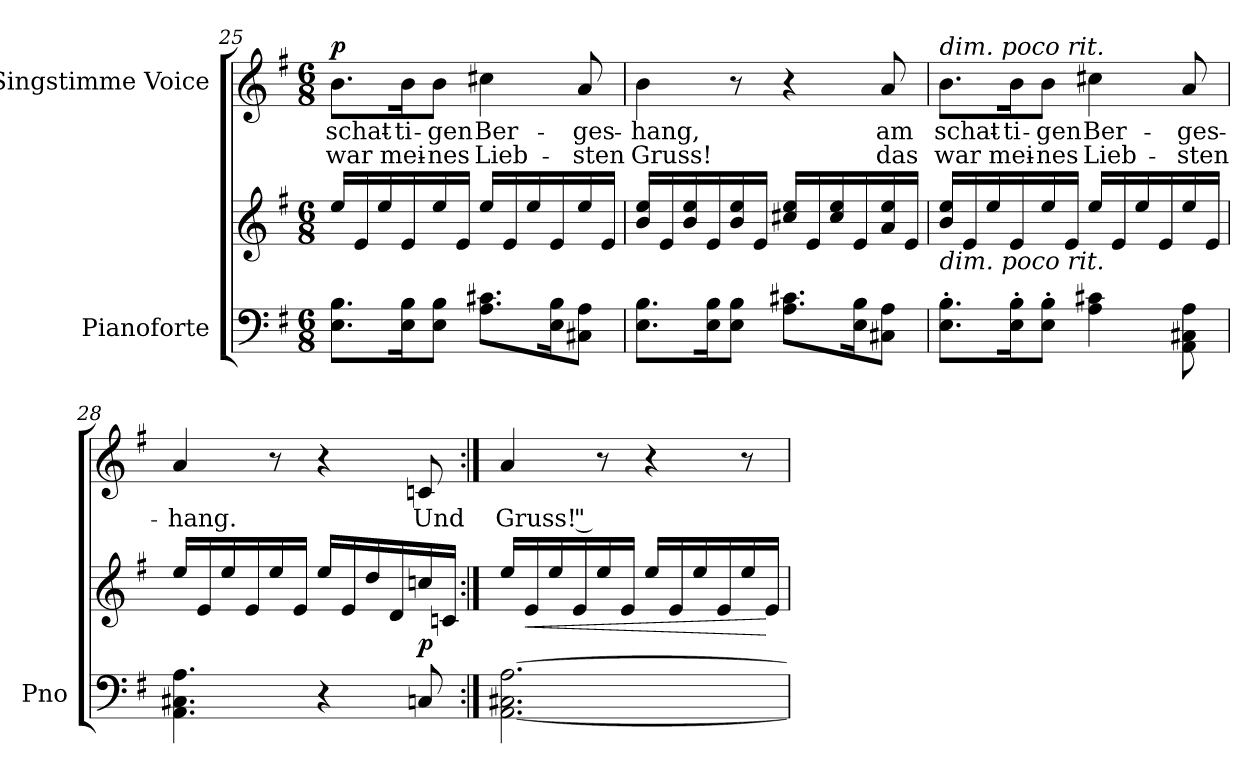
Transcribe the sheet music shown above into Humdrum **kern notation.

**kern	**kern	**dynam	**kern	**text	**text	**dynam
*part2	*part2	*part2	*part1	*part1	*part1	*part1
*staff3	*staff2	*staff2/3	*staff1	*staff1	*staff1	*staff1
*I"Pianoforte	*	*	*I"Singstimme Voice	*	*	*
*I'Pno	*	*	*	*	*	*
!!LO:LB:g=z
*clefF4	*clefG2	*	*clefG2	*	*	*
*k[f#]	*k[f#]	*	*k[f#]	*	*	*
*M6/8	*M6/8	*	*M6/8	*	*	*
=25	=25	=25	=25	=25	=25	=25
!	!	!	!	!LO:LY:b	!LO:LY:b	!LO:DY:a
8.E\ 8.B\L	16ee/LL	.	8.b\L	schat-	war	p
.	16e/	.	.	.	.	.
.	16ee/	.	.	.	.	.
!	!	!	!	!LO:LY:b	!LO:LY:b	!
16E\ 16B\K	16e/	.	16b\K	-ti-	mei-	.
!	!	!	!	!LO:LY:b	!LO:LY:b	!
8E\ 8B\J	16ee/	.	8b\J	-gen	-nes	.
.	16e/JJ	.	.	.	.	.
!	!	!	!	!LO:LY:b	!LO:LY:b	!
8.A\ 8.c#X\L	16ee/LL	.	4cc#X\	Ber-	Lieb-	.
.	16e/	.	.	.	.	.
.	16ee/	.	.	.	.	.
16E\ 16B\K	16e/	.	.	.	.	.
!	!	!	!	!LO:LY:b	!LO:LY:b	!
8C#X\ 8A\J	16ee/	.	8a/	-ges-	-sten	.
.	16e/JJ	.	.	.	.	.
=26	=26	=26	=26	=26	=26	=26
!	!	!	!	!LO:LY:b	!LO:LY:b	!
8.E\ 8.B\L	16b/ 16ee/LL	.	4b\	-hang,	Gruss!	.
.	16e/	.	.	.	.	.
.	16b/ 16ee/	.	.	.	.	.
16E\ 16B\K	16e/	.	.	.	.	.
8E\ 8B\J	16b/ 16ee/	.	8r	.	.	.
.	16e/JJ	.	.	.	.	.
8.A\ 8.c#X\L	16cc#X/ 16ee/LL	.	4r	.	.	.
.	16e/	.	.	.	.	.
.	16cc#/ 16ee/	.	.	.	.	.
16E\ 16B\K	16e/	.	.	.	.	.
!	!	!	!	!LO:LY:b	!LO:LY:b	!
8C#X\ 8A\J	16a/ 16ee/	.	8a/	am	das	.
.	16e/JJ	.	.	.	.	.
=27	=27	=27	=27	=27	=27	=27
*	*	*	*MM70	*	*	*
!	!	!	!LO:TX:a:i:t=dim. poco rit.	!	!	!
!	!LO:TX:b:i:t=dim. poco rit.	!	!	!	!	!
!	!	!	!	!LO:LY:b	!LO:LY:b	!
8.E'\ 8.B'\L	16b/ 16ee/LL	.	8.b\L	schat-	war	.
.	16e/	.	.	.	.	.
.	16ee/	.	.	.	.	.
*	*	*	*MM65	*	*	*
!	!	!	!	!LO:LY:b	!LO:LY:b	!
16E'\ 16B'\K	16e/	.	16b\K	-ti-	mei-	.
!	!	!	!	!LO:LY:b	!LO:LY:b	!
8E'\ 8B'\J	16ee/	.	8b\J	-gen	-nes	.
.	16e/JJ	.	.	.	.	.
!	!	!	!	!LO:LY:b	!LO:LY:b	!
4A\ 4c#X\	16ee/LL	.	4cc#X\	Ber-	Lieb-	.
.	16e/	.	.	.	.	.
.	16ee/	.	.	.	.	.
.	16e/	.	.	.	.	.
!	!	!	!	!LO:LY:b	!LO:LY:b	!
8AA\ 8C#X\ 8A\	16ee/	.	8a/	-ges-	-sten	.
.	16e/JJ	.	.	.	.	.
!!LO:LB:g=z
=28	=28	=28	=28	=28	=28	=28
!	!	!	!	!LO:LY:b	!	!
4.AA\ 4.C#X\ 4.A\	16ee/LL	.	4a/	-hang.	.	.
.	16e/	.	.	.	.	.
.	16ee/	.	.	.	.	.
.	16e/	.	.	.	.	.
.	16ee/	.	8r	.	.	.
.	16e/JJ	.	.	.	.	.
4r	16ee/LL	.	4r	.	.	.
.	16e/	.	.	.	.	.
.	16dd/	.	.	.	.	.
.	16d/	.	.	.	.	.
!	!	!LO:DY:b	!	!LO:LY:b	!	!
8Cn/	16ccn/	p	8cn/	Und	.	.
.	16cn/JJ	.	.	.	.	.
=29:|!	=29:|!	=29:|!	=29:|!	=29:|!	=29:|!	=29:|!
*	*	*	*MM80	*	*	*
!	!	!	!	!LO:LY:b	!	!
[2.AA\ 2.C#X\ [2.A\	16ee/LL	.	4a/	Gruss! "	.	.
!	!	!LO:HP:b	!	!	!	!
.	16e/	<	.	.	.	.
.	16ee/	.	.	.	.	.
.	16e/	.	.	.	.	.
.	16ee/	.	8r	.	.	.
.	16e/JJ	.	.	.	.	.
.	16ee/LL	.	4r	.	.	.
.	16e/	.	.	.	.	.
.	16ee/	.	.	.	.	.
.	16e/	.	.	.	.	.
.	16ee/	.	8r	.	.	.
.	16e/JJ	[	.	.	.	.
=	=	=	=	=	=	=
*-	*-	*-	*-	*-	*-	*-
